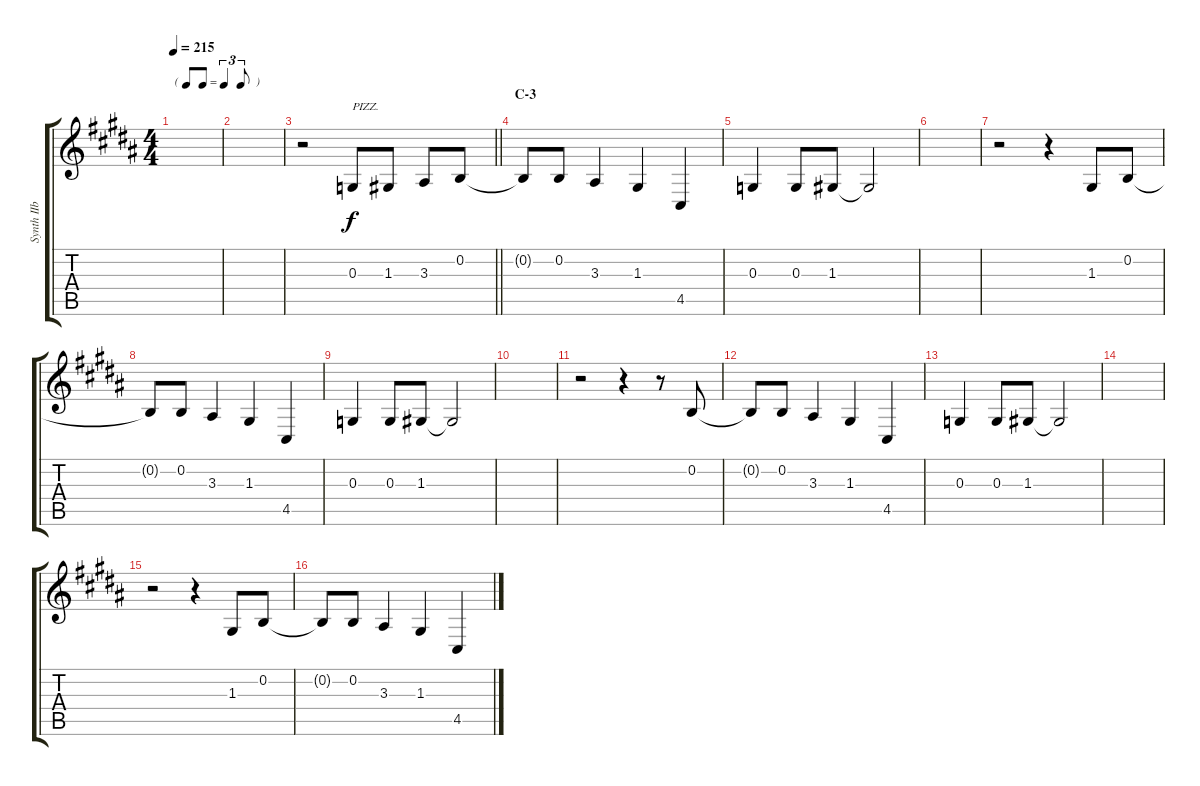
\track ("Synth IIb (Kotobuki Tsumugi)" "Synth IIb ") {instrument accordion}
\staff {score tabs}
\tuning (E4 B3 G3 D3 A2 E2) {hide}
\ts (4 4)
\tf triplet8th
\tempo 215
\clef g2
\ks b
|
|
\barLineRight lightlight
r.2 0.3.8{txt "PIZZ." instrument pizzicatostrings} 1.3.8 3.3.8 0.2.8 |
\section ("" "C-3")
0.2{t}.8 0.2.8 3.3.4 1.3.4 4.5.4 |
0.3.4 0.3.8 1.3.8 1.3{t}.2 |
|
r.2 r.4 1.3.8 0.2.8 |
0.2{t}.8 0.2.8 3.3.4 1.3.4 4.5.4 |
0.3.4 0.3.8 1.3.8 1.3{t}.2 |
|
r.2 r.4 r.8 0.2.8 |
0.2{t}.8 0.2.8 3.3.4 1.3.4 4.5.4 |
0.3.4 0.3.8 1.3.8 1.3{t}.2 |
|
r.2 r.4 1.3.8 0.2.8 |
0.2{t}.8 0.2.8 3.3.4 1.3.4 4.5.4
